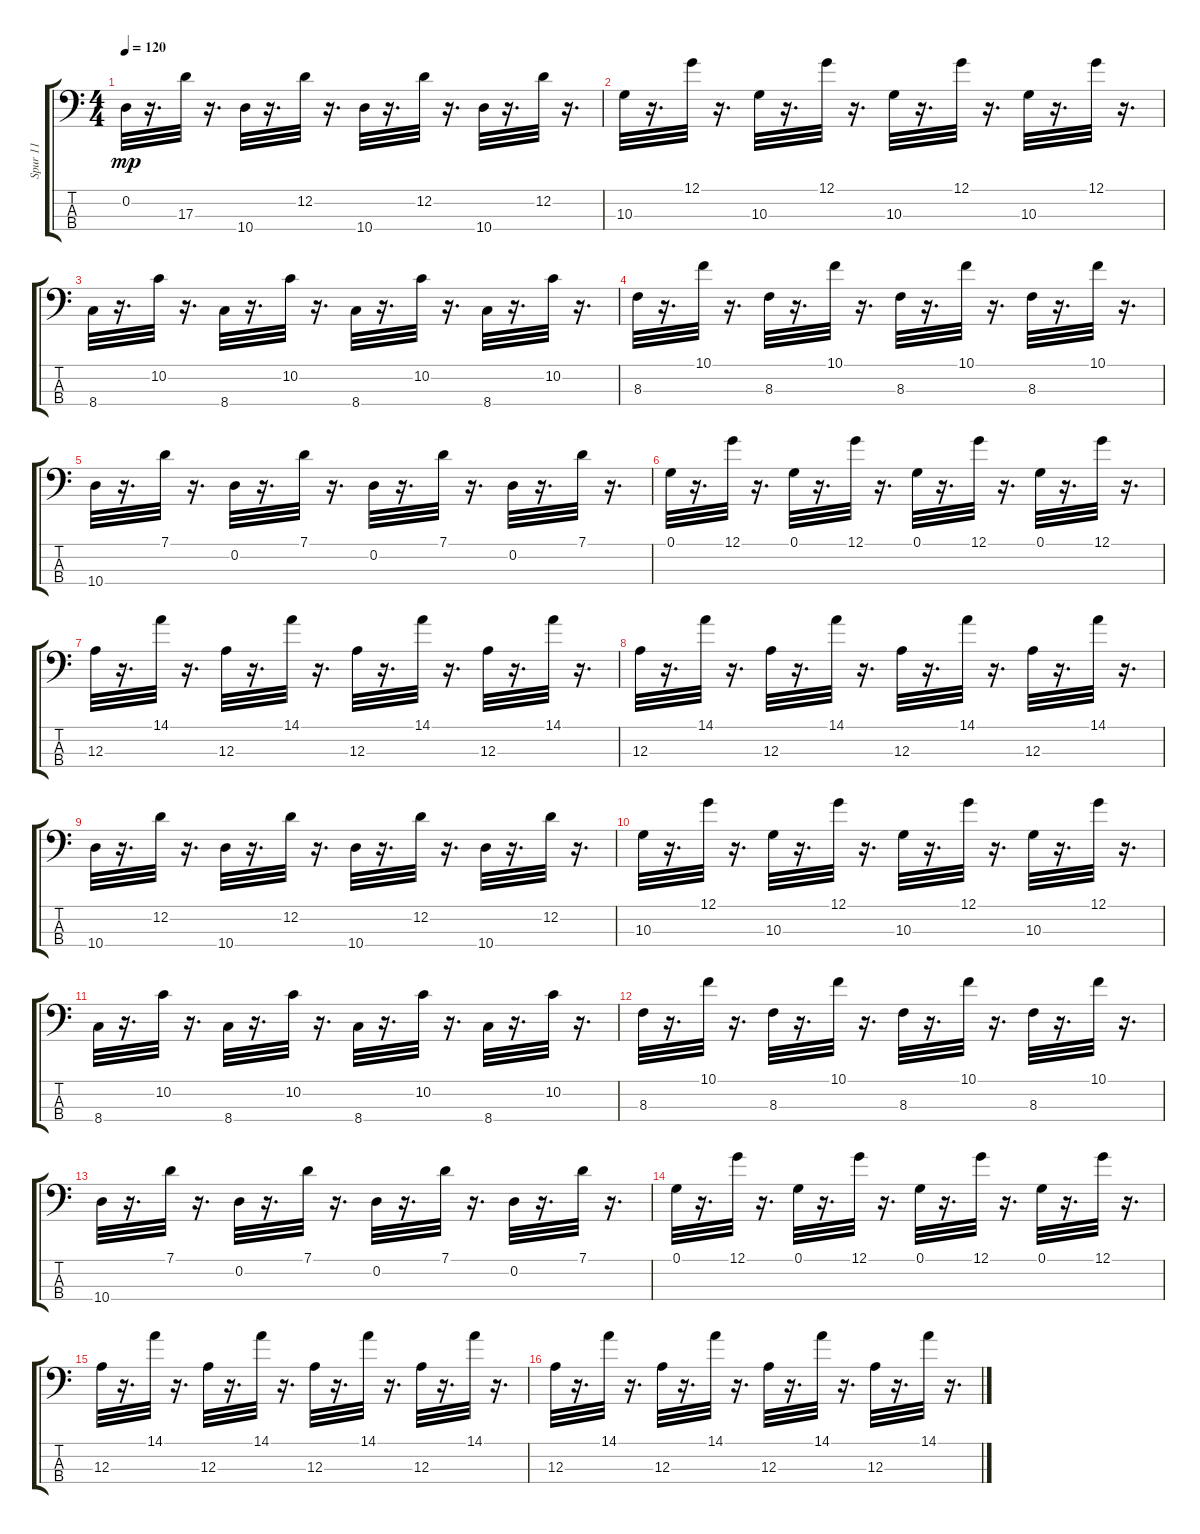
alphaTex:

\track ("Spur 11" "Spur 11") {instrument fretlessbass}
\staff {score tabs}
\tuning (G2 D2 A1 E1) {hide}
\ts (4 4)
\tempo 120
\clef f4
\ks c
0.2.32{dy mp} r.16{d} 17.3.32 r.16{d} 10.4.32 r.16{d} 12.2.32 r.16{d} 10.4.32 r.16{d} 12.2.32 r.16{d} 10.4.32 r.16{d} 12.2.32 r.16{d} |
10.3.32 r.16{d} 12.1.32 r.16{d} 10.3.32 r.16{d} 12.1.32 r.16{d} 10.3.32 r.16{d} 12.1.32 r.16{d} 10.3.32 r.16{d} 12.1.32 r.16{d} |
8.4.32 r.16{d} 10.2.32 r.16{d} 8.4.32 r.16{d} 10.2.32 r.16{d} 8.4.32 r.16{d} 10.2.32 r.16{d} 8.4.32 r.16{d} 10.2.32 r.16{d} |
8.3.32 r.16{d} 10.1.32 r.16{d} 8.3.32 r.16{d} 10.1.32 r.16{d} 8.3.32 r.16{d} 10.1.32 r.16{d} 8.3.32 r.16{d} 10.1.32 r.16{d} |
10.4.32 r.16{d} 7.1.32 r.16{d} 0.2.32 r.16{d} 7.1.32 r.16{d} 0.2.32 r.16{d} 7.1.32 r.16{d} 0.2.32 r.16{d} 7.1.32 r.16{d} |
0.1.32 r.16{d} 12.1.32 r.16{d} 0.1.32 r.16{d} 12.1.32 r.16{d} 0.1.32 r.16{d} 12.1.32 r.16{d} 0.1.32 r.16{d} 12.1.32 r.16{d} |
12.3.32 r.16{d} 14.1.32 r.16{d} 12.3.32 r.16{d} 14.1.32 r.16{d} 12.3.32 r.16{d} 14.1.32 r.16{d} 12.3.32 r.16{d} 14.1.32 r.16{d} |
12.3.32 r.16{d} 14.1.32 r.16{d} 12.3.32 r.16{d} 14.1.32 r.16{d} 12.3.32 r.16{d} 14.1.32 r.16{d} 12.3.32 r.16{d} 14.1.32 r.16{d} |
10.4.32 r.16{d} 12.2.32 r.16{d} 10.4.32 r.16{d} 12.2.32 r.16{d} 10.4.32 r.16{d} 12.2.32 r.16{d} 10.4.32 r.16{d} 12.2.32 r.16{d} |
10.3.32 r.16{d} 12.1.32 r.16{d} 10.3.32 r.16{d} 12.1.32 r.16{d} 10.3.32 r.16{d} 12.1.32 r.16{d} 10.3.32 r.16{d} 12.1.32 r.16{d} |
8.4.32 r.16{d} 10.2.32 r.16{d} 8.4.32 r.16{d} 10.2.32 r.16{d} 8.4.32 r.16{d} 10.2.32 r.16{d} 8.4.32 r.16{d} 10.2.32 r.16{d} |
8.3.32 r.16{d} 10.1.32 r.16{d} 8.3.32 r.16{d} 10.1.32 r.16{d} 8.3.32 r.16{d} 10.1.32 r.16{d} 8.3.32 r.16{d} 10.1.32 r.16{d} |
10.4.32 r.16{d} 7.1.32 r.16{d} 0.2.32 r.16{d} 7.1.32 r.16{d} 0.2.32 r.16{d} 7.1.32 r.16{d} 0.2.32 r.16{d} 7.1.32 r.16{d} |
0.1.32 r.16{d} 12.1.32 r.16{d} 0.1.32 r.16{d} 12.1.32 r.16{d} 0.1.32 r.16{d} 12.1.32 r.16{d} 0.1.32 r.16{d} 12.1.32 r.16{d} |
12.3.32 r.16{d} 14.1.32 r.16{d} 12.3.32 r.16{d} 14.1.32 r.16{d} 12.3.32 r.16{d} 14.1.32 r.16{d} 12.3.32 r.16{d} 14.1.32 r.16{d} |
12.3.32 r.16{d} 14.1.32 r.16{d} 12.3.32 r.16{d} 14.1.32 r.16{d} 12.3.32 r.16{d} 14.1.32 r.16{d} 12.3.32 r.16{d} 14.1.32 r.16{d}
